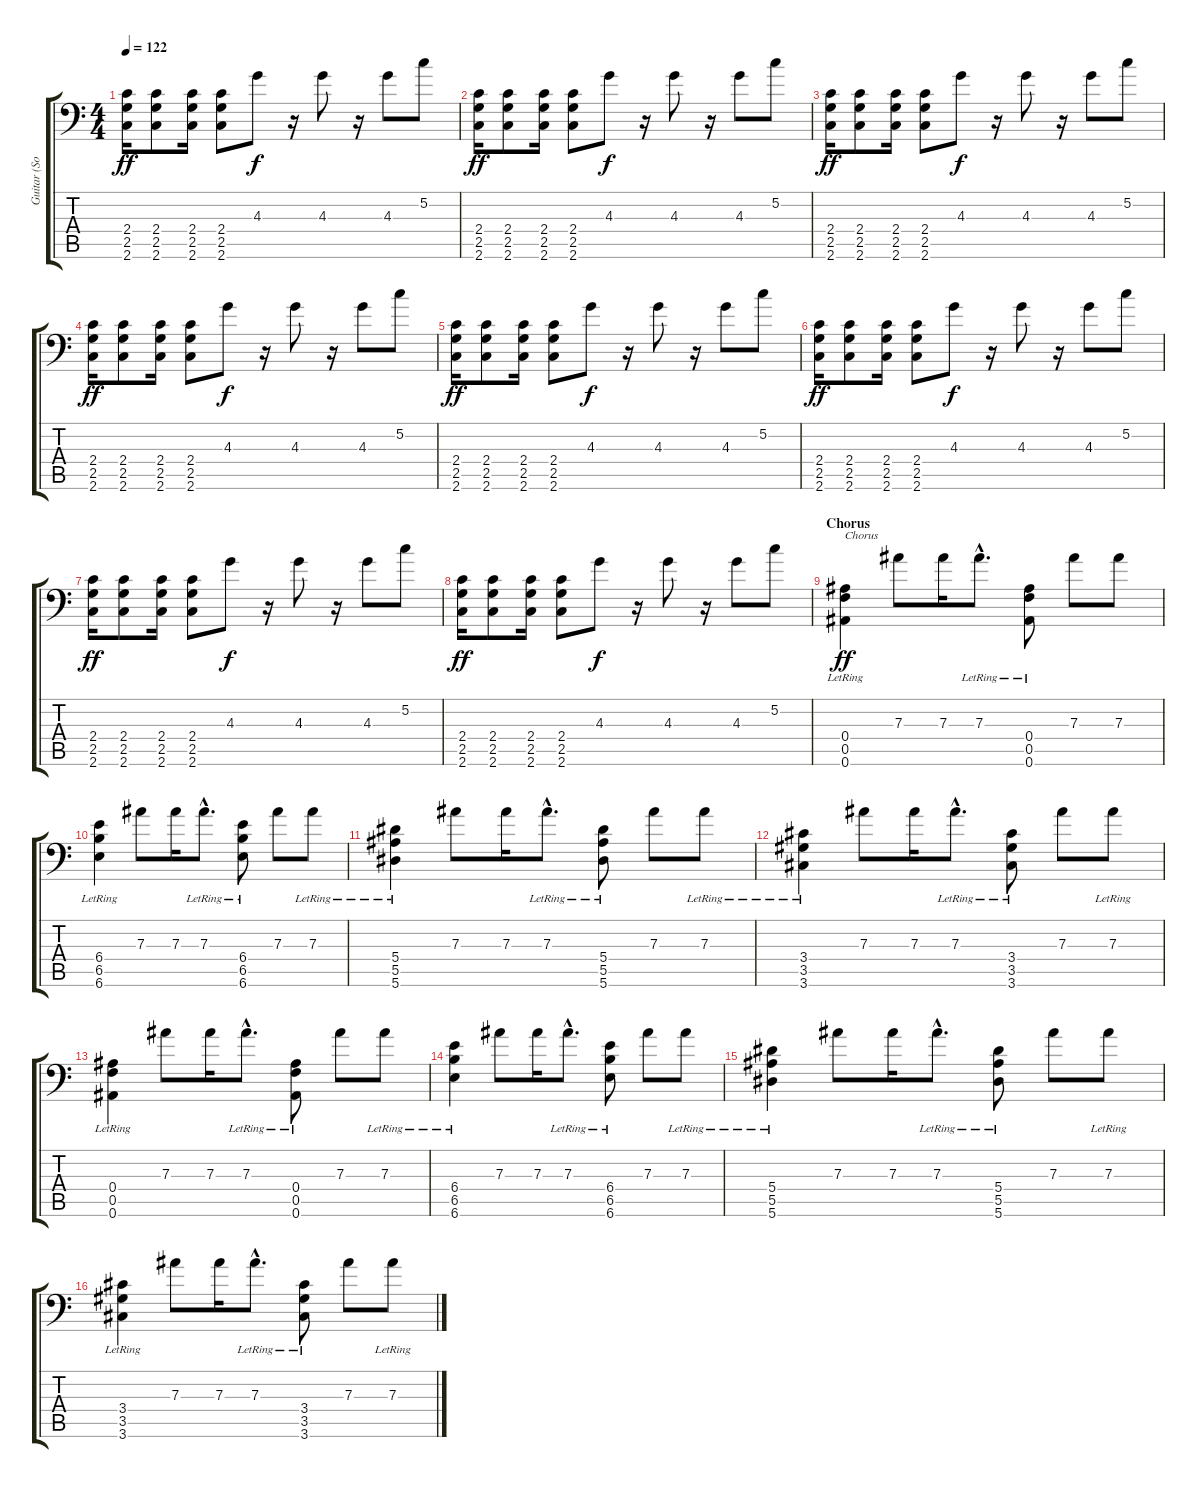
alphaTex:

\track ("Guitar (Souren \"Mike\" Sarkisyan)" "Guitar (So") {instrument distortionguitar}
\staff {score tabs}
\tuning (C4 G3 Eb3 Bb2 F2 Bb1) {hide}
\ts (4 4)
\tempo 122
\clef f4
\ks c
(2.4 2.5 2.6).16{dy ff} (2.4 2.5 2.6).8 (2.4 2.5 2.6).16 (2.4 2.5 2.6).8 4.3.8{dy f} r.16 4.3.8 r.16 4.3.8 5.2.8 |
(2.4 2.5 2.6).16{dy ff} (2.4 2.5 2.6).8 (2.4 2.5 2.6).16 (2.4 2.5 2.6).8 4.3.8{dy f} r.16 4.3.8 r.16 4.3.8 5.2.8 |
(2.4 2.5 2.6).16{dy ff} (2.4 2.5 2.6).8 (2.4 2.5 2.6).16 (2.4 2.5 2.6).8 4.3.8{dy f} r.16 4.3.8 r.16 4.3.8 5.2.8 |
(2.4 2.5 2.6).16{dy ff} (2.4 2.5 2.6).8 (2.4 2.5 2.6).16 (2.4 2.5 2.6).8 4.3.8{dy f} r.16 4.3.8 r.16 4.3.8 5.2.8 |
(2.4 2.5 2.6).16{dy ff} (2.4 2.5 2.6).8 (2.4 2.5 2.6).16 (2.4 2.5 2.6).8 4.3.8{dy f} r.16 4.3.8 r.16 4.3.8 5.2.8 |
(2.4 2.5 2.6).16{dy ff} (2.4 2.5 2.6).8 (2.4 2.5 2.6).16 (2.4 2.5 2.6).8 4.3.8{dy f} r.16 4.3.8 r.16 4.3.8 5.2.8 |
(2.4 2.5 2.6).16{dy ff} (2.4 2.5 2.6).8 (2.4 2.5 2.6).16 (2.4 2.5 2.6).8 4.3.8{dy f} r.16 4.3.8 r.16 4.3.8 5.2.8 |
(2.4 2.5 2.6).16{dy ff} (2.4 2.5 2.6).8 (2.4 2.5 2.6).16 (2.4 2.5 2.6).8 4.3.8{dy f} r.16 4.3.8 r.16 4.3.8 5.2.8 |
\section ("" "Chorus")
(0.4{lr} 0.5{lr} 0.6{lr}).4{txt "Chorus" dy ff} 7.3.8 7.3.16 7.3{hac lr}.8{d} (0.4{lr} 0.5{lr} 0.6{lr}).8 7.3.8 7.3.8 |
(6.4{lr} 6.5{lr} 6.6{lr}).4 7.3.8 7.3.16 7.3{hac lr}.8{d} (6.4{lr} 6.5{lr} 6.6{lr}).8 7.3.8 7.3{lr}.8 |
(5.4{lr} 5.5{lr} 5.6{lr}).4 7.3.8 7.3.16 7.3{hac lr}.8{d} (5.4{lr} 5.5{lr} 5.6{lr}).8 7.3.8 7.3{lr}.8 |
(3.4{lr} 3.5{lr} 3.6{lr}).4 7.3.8 7.3.16 7.3{hac lr}.8{d} (3.4{lr} 3.5{lr} 3.6{lr}).8 7.3.8 7.3{lr}.8 |
(0.4{lr} 0.5{lr} 0.6{lr}).4 7.3.8 7.3.16 7.3{hac lr}.8{d} (0.4{lr} 0.5{lr} 0.6{lr}).8 7.3.8 7.3{lr}.8 |
(6.4{lr} 6.5{lr} 6.6{lr}).4 7.3.8 7.3.16 7.3{hac lr}.8{d} (6.4{lr} 6.5{lr} 6.6{lr}).8 7.3.8 7.3{lr}.8 |
(5.4{lr} 5.5{lr} 5.6{lr}).4 7.3.8 7.3.16 7.3{hac lr}.8{d} (5.4{lr} 5.5{lr} 5.6{lr}).8 7.3.8 7.3{lr}.8 |
(3.4{lr} 3.5{lr} 3.6{lr}).4 7.3.8 7.3.16 7.3{hac lr}.8{d} (3.4{lr} 3.5{lr} 3.6{lr}).8 7.3.8 7.3{lr}.8
